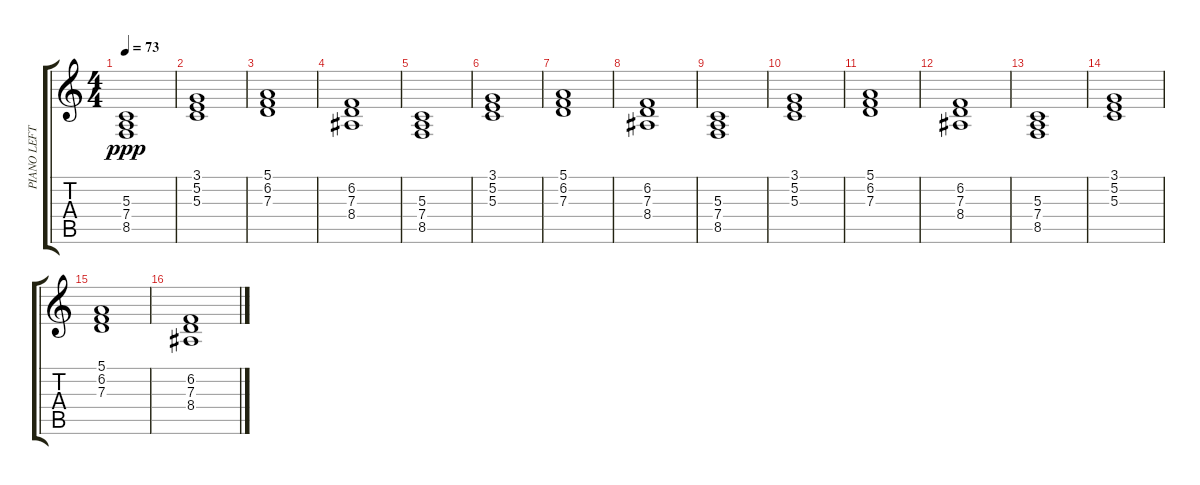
\track ("PIANO LEFT" "PIANO LEFT") {instrument acousticgrandpiano}
\staff {score tabs}
\tuning (E4 B3 G3 D3 A2 E2) {hide}
\ts (4 4)
\tempo 73
\clef g2
\ks c
(5.3 7.4 8.5).1{dy ppp} |
(3.1 5.2 5.3).1 |
(5.1 6.2 7.3).1 |
(6.2 7.3 8.4).1 |
(5.3 7.4 8.5).1 |
(3.1 5.2 5.3).1 |
(5.1 6.2 7.3).1 |
(6.2 7.3 8.4).1 |
(5.3 7.4 8.5).1 |
(3.1 5.2 5.3).1 |
(5.1 6.2 7.3).1 |
(6.2 7.3 8.4).1 |
(5.3 7.4 8.5).1 |
(3.1 5.2 5.3).1 |
(5.1 6.2 7.3).1 |
(6.2 7.3 8.4).1
